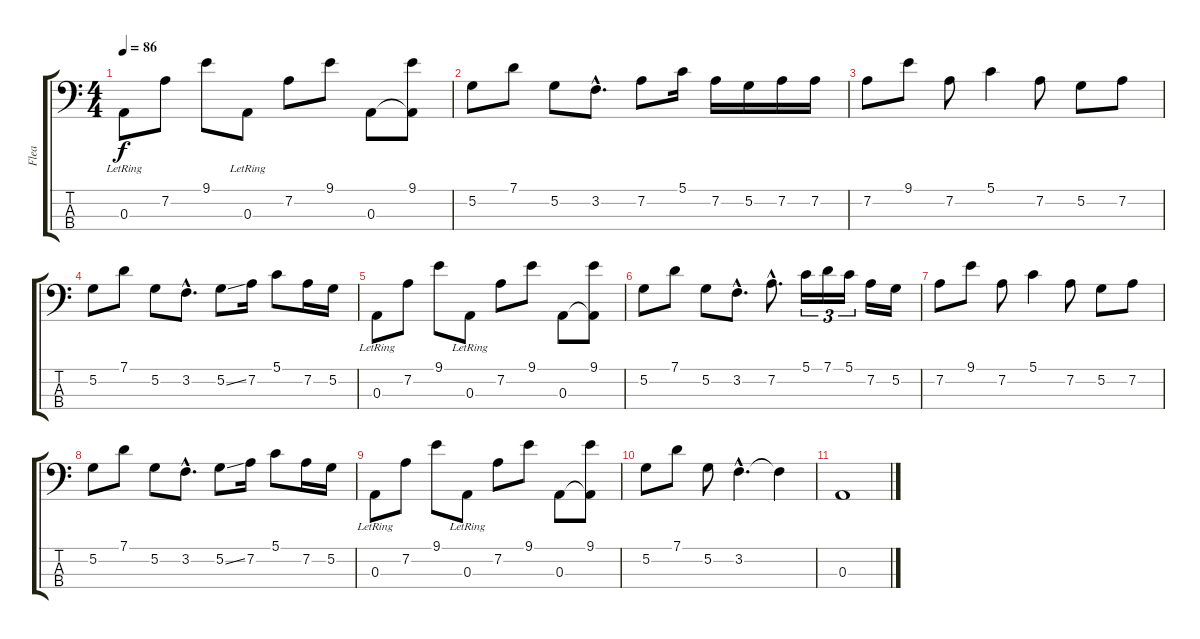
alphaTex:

\track ("Flea" "Flea") {instrument electricbassfinger}
\staff {score tabs}
\tuning (G2 D2 A1 E1) {hide}
\ts (4 4)
\tempo 86
\clef f4
\ks c
0.3{lr}.8{dy f} 7.2.8 9.1.8 0.3{lr}.8 7.2.8 9.1.8 0.3.8 (9.1 0.3{t}).8 |
5.2.8 7.1.8 5.2.8 3.2{hac}.8{d} 7.2.8 5.1.16 7.2.16 5.2.16 7.2.16 7.2.16 |
7.2.8 9.1.8 7.2.8 5.1.4 7.2.8 5.2.8 7.2.8 |
5.2.8 7.1.8 5.2.8 3.2{hac}.8{d} 5.2{ss}.8 7.2.16 5.1.8 7.2.16 5.2.16 |
0.3{lr}.8 7.2.8 9.1.8 0.3{lr}.8 7.2.8 9.1.8 0.3.8 (9.1 0.3{t}).8 |
5.2.8 7.1.8 5.2.8 3.2{hac}.8{d} 7.2{hac}.8{d} 5.1.16{tu (3 2)} 7.1.16{tu (3 2)} 5.1.16{tu (3 2)} 7.2.16 5.2.16 |
7.2.8 9.1.8 7.2.8 5.1.4 7.2.8 5.2.8 7.2.8 |
5.2.8 7.1.8 5.2.8 3.2{hac}.8{d} 5.2{ss}.8 7.2.16 5.1.8 7.2.16 5.2.16 |
0.3{lr}.8 7.2.8 9.1.8 0.3{lr}.8 7.2.8 9.1.8 0.3.8 (9.1 0.3{t}).8 |
5.2.8 7.1.8 5.2.8 3.2{hac}.4{d} 3.2{t}.4 |
0.3.1
